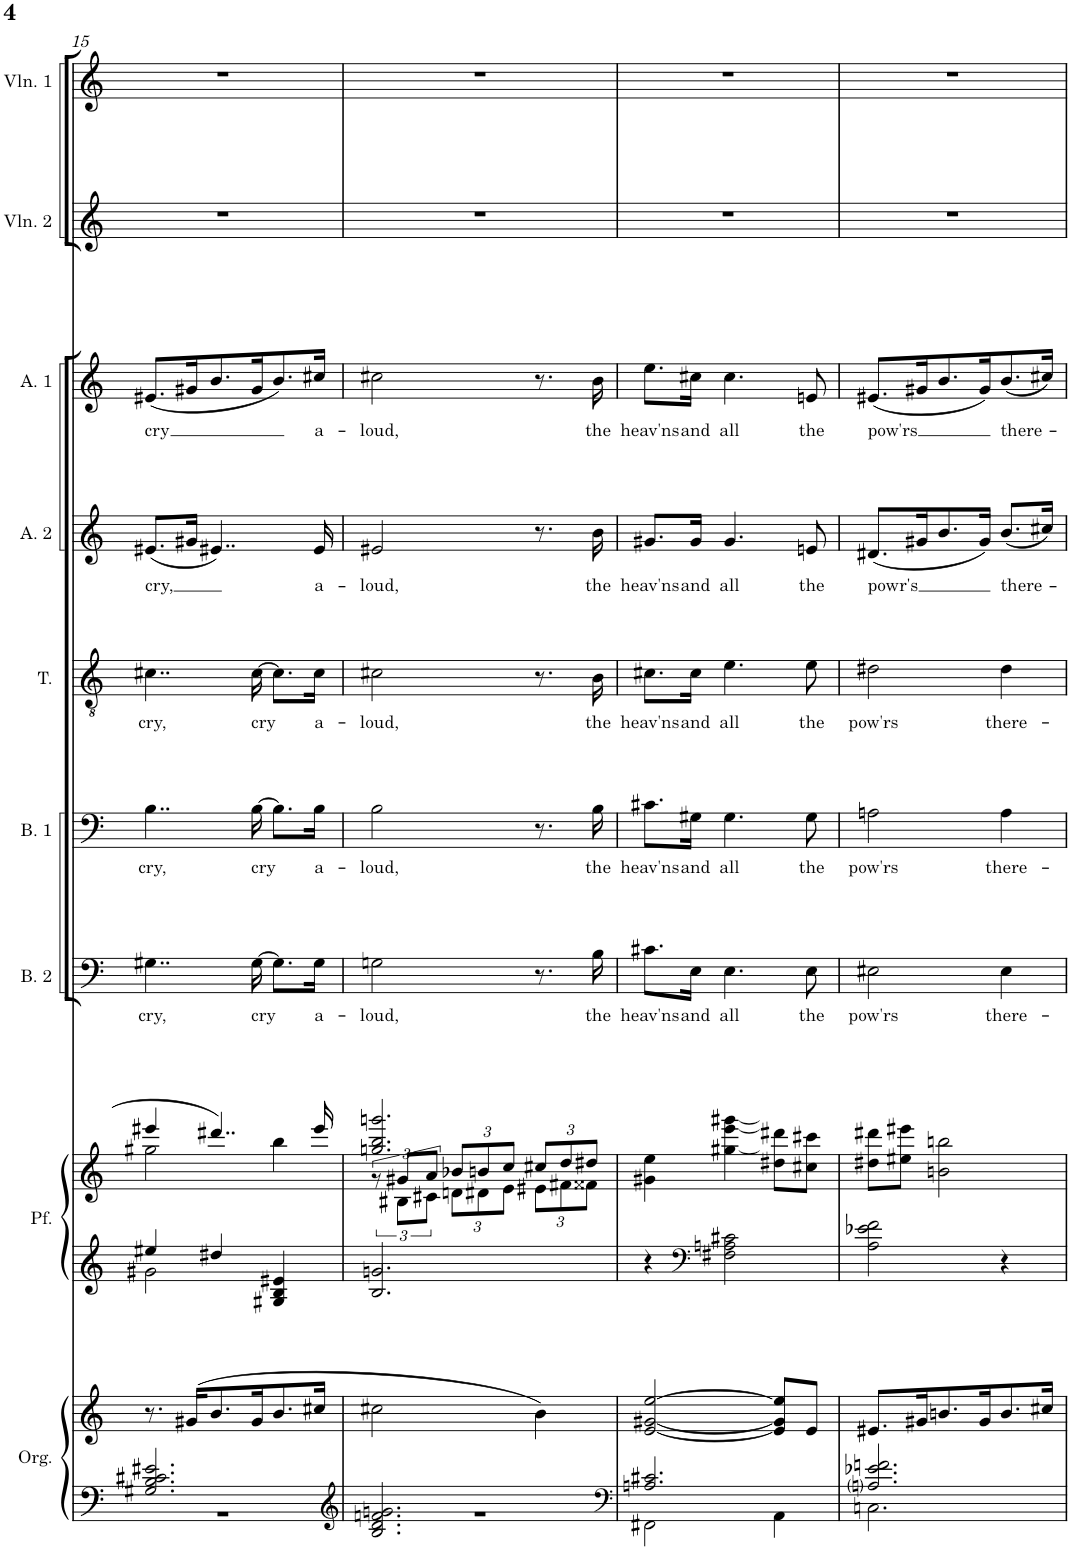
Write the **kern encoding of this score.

**kern	**kern	**kern	**kern	**kern	**text	**kern	**text	**kern	**text	**kern	**text	**kern	**text	**kern	**kern
*part9	*part9	*part8	*part8	*part7	*part7	*part6	*part6	*part5	*part5	*part4	*part4	*part3	*part3	*part2	*part1
*staff11	*staff10	*staff9	*staff8	*staff7	*staff7	*staff6	*staff6	*staff5	*staff5	*staff4	*staff4	*staff3	*staff3	*staff2	*staff1
*I"Organ	*	*I"Piano	*	*I"Bass 2	*	*I"Bass 1	*	*I"Tenor	*	*I"Alto 2	*	*I"Alto 1	*	*I"Violin 2	*I"Violin 1
*I'Org.	*	*	*	*I'B. 2	*	*I'B. 1	*	*I'T.	*	*I'A. 2	*	*I'A. 1	*	*I'Vln. 2	*I'Vln. 1
!!LO:PB:g=z
*clefF4	*clefG2	*clefG2	*clefG2	*clefF4	*	*clefF4	*	*clefGv2	*	*clefG2	*	*clefG2	*	*clefG2	*clefG2
*k[]	*k[]	*k[]	*k[]	*k[]	*	*k[]	*	*k[]	*	*k[]	*	*k[]	*	*k[]	*k[]
*M3/4	*M3/4	*M3/4	*M3/4	*M3/4	*	*M3/4	*	*M3/4	*	*M3/4	*	*M3/4	*	*M3/4	*M3/4
=15	=15	=15	=15	=15	=15	=15	=15	=15	=15	=15	=15	=15	=15	=15	=15
*^	*	*^	*^	*	*	*	*	*	*	*	*	*	*	*	*
!	!	!	!	!	!	!	!	!LO:LY:b	!	!LO:LY:b	!	!LO:LY:b	!	!LO:LY:b	!	!LO:LY:b	!	!
2.G#X/ 2.B/ 2.c#X/ 2.e#X/	2.r	8.r	4ee#X/	2g#X\	4eee#X/	2gg#X\	4..G#X\	cry,	4..B\	cry,	4..c#X\	cry,	(8.e#X/L	cry,	(8.e#X/L	cry	2.r	2.r
.	.	(16g#X/KL	.	.	.	.	.	.	.	.	.	.	16g#X/Jk	.	16g#X/K	.	.	.
.	.	8.b/	4dd#X/	.	4..ddd#X/	.	.	.	.	.	.	.	4..e#X/)	.	8.b/	.	.	.
!	!	!	!	!	!	!	!	!LO:LY:b	!	!LO:LY:b	!	!LO:LY:b	!	!	!	!	!	!
.	.	16g#/K	.	.	.	.	[16G#\	cry	[16B\	cry	[16c#\	cry	.	.	16g#/K	.	.	.
.	.	8.b/	4G#X/ 4B/ 4e#X/	4ryy	.	4bb\	8.G#\L]	.	8.B\L]	.	8.c#\L]	.	.	.	8.b/)	.	.	.
!	!	!	!	!	!	!	!	!LO:LY:b	!	!LO:LY:b	!	!LO:LY:b	!	!LO:LY:b	!	!LO:LY:b	!	!
.	.	16cc#X/Jk	.	.	16eee#/	.	16G#\Jk	a-	16B\Jk	a-	16c#\Jk	a-	16e#/	a-	16cc#X/Jk	a-	.	.
*	*	*	*	*	*v	*v	*	*	*	*	*	*	*	*	*	*	*	*
=16	=16	=16	=16	=16	=16	=16	=16	=16	=16	=16	=16	=16	=16	=16	=16	=16	=16
*clefG2	*	*	*	*	*	*	*	*	*	*	*	*	*	*	*	*	*
*	*	*	*	*	*^	*	*	*	*	*	*	*	*	*	*	*	*
*	*	*	*	*	*	*^	*	*	*	*	*	*	*	*	*	*	*	*
!	!	!	!	!	!	!	!	!	!LO:LY:b	!	!LO:LY:b	!	!LO:LY:b	!	!LO:LY:b	!	!LO:LY:b	!	!
2.B/ 2.d/ 2.fn/ 2.gn/	2.r	2cc#X\	2.B/	2.gn/	2.ggn/ 2.bb/ 2.gggn/	12r	12ryy	2Gn\	-loud,	2B\	-loud,	2c#X\	-loud,	2e#X/	-loud,	2cc#X\	-loud,	2.r	2.r
.	.	.	.	.	.	12B#X\L	12g#X/L	.	.	.	.	.	.	.	.	.	.	.	.
.	.	.	.	.	.	12c#X\J	12a/J	.	.	.	.	.	.	.	.	.	.	.	.
*	*	*	*	*	*	*Xbrackettup	*	*	*	*	*	*	*	*	*	*	*	*	*
.	.	.	.	.	.	12dn\L	12b-X/L	.	.	.	.	.	.	.	.	.	.	.	.
.	.	.	.	.	.	12d#X\	12bn/	.	.	.	.	.	.	.	.	.	.	.	.
.	.	.	.	.	.	12e\J	12cc/J	.	.	.	.	.	.	.	.	.	.	.	.
.	.	4b\)	.	.	.	12e#X\L	12cc#X/L	8.r	.	8.r	.	8.r	.	8.r	.	8.r	.	.	.
.	.	.	.	.	.	12f#X\	12dd/	.	.	.	.	.	.	.	.	.	.	.	.
.	.	.	.	.	.	12f##X\J	12dd#X/J	.	.	.	.	.	.	.	.	.	.	.	.
!	!	!	!	!	!	!	!	!	!LO:LY:b	!	!LO:LY:b	!	!LO:LY:b	!	!LO:LY:b	!	!LO:LY:b	!	!
.	.	.	.	.	.	.	.	16B\	the	16B\	the	16B\	the	16b\	the	16b\	the	.	.
*	*	*	*v	*v	*	*	*	*	*	*	*	*	*	*	*	*	*	*	*
*	*	*	*	*v	*v	*v	*	*	*	*	*	*	*	*	*	*	*	*
=17	=17	=17	=17	=17	=17	=17	=17	=17	=17	=17	=17	=17	=17	=17	=17	=17
*clefF4	*	*	*	*	*	*	*	*	*	*	*	*	*	*	*	*
!	!	!	!	!	!	!LO:LY:b	!	!LO:LY:b	!	!LO:LY:b	!	!LO:LY:b	!	!LO:LY:b	!	!
2.An/ 2.c#X/	2FF#X\	[2e/ [2g#X/ [2ee/	4r	4g#X\ 4ee\	8.c#X\L	heav'ns	8.c#X\L	heav'ns	8.c#X\L	heav'ns	8.g#X/L	heav'ns	8.ee\L	heav'ns	2.r	2.r
!	!	!	!	!	!	!LO:LY:b	!	!LO:LY:b	!	!LO:LY:b	!	!LO:LY:b	!	!LO:LY:b	!	!
.	.	.	.	.	16E\Jk	and	16G#X\Jk	and	16c#\Jk	and	16g#/Jk	and	16cc#X\Jk	and	.	.
*	*	*	*clefF4	*	*	*	*	*	*	*	*	*	*	*	*	*
!	!	!	!	!	!	!LO:LY:b	!	!LO:LY:b	!	!LO:LY:b	!	!LO:LY:b	!	!LO:LY:b	!	!
.	.	.	2F#X\ 2An\ 2c#X\	4gg#X\ 4eee\ 4ggg#X\	4.E\	all	4.G#\	all	4.e\	all	4.g#/	all	4.cc#\	all	.	.
.	4AA\	8e/] 8g#/] 8ee/]L	.	8dd#X\ 8ddd#X\L	.	.	.	.	.	.	.	.	.	.	.	.
!	!	!	!	!	!	!LO:LY:b	!	!LO:LY:b	!	!LO:LY:b	!	!LO:LY:b	!	!LO:LY:b	!	!
.	.	8e/J	.	8cc#X\ 8ccc#X\J	8E\	the	8G#\	the	8e\	the	8en/	the	8en/	the	.	.
=18	=18	=18	=18	=18	=18	=18	=18	=18	=18	=18	=18	=18	=18	=18	=18	=18
!	!	!	!	!	!	!LO:LY:b	!	!LO:LY:b	!	!LO:LY:b	!	!LO:LY:b	!	!LO:LY:b	!	!
2.Ani/ 2.e-X/ 2.fn/	2.Cn\	8.e#X/L	2A\ 2e-X\ 2f\	8dd#X\ 8ddd#X\L	2E#X\	pow'rs	2An\	pow'rs	2d#X\	pow'rs	(8.d#X/L	powr's	(8.e#X/L	pow'rs	2.r	2.r
.	.	.	.	8ee#X\ 8eee#X\J	.	.	.	.	.	.	.	.	.	.	.	.
.	.	16g#X/K	.	.	.	.	.	.	.	.	16g#X/K	.	16g#X/K	.	.	.
.	.	8.bn/	.	2bn\ 2bbn\	.	.	.	.	.	.	8.b/	.	8.b/	.	.	.
.	.	16g#/K	.	.	.	.	.	.	.	.	16g#/Jk)	.	16g#/K)	.	.	.
!	!	!	!	!	!	!LO:LY:b	!	!LO:LY:b	!	!LO:LY:b	!	!LO:LY:b	!	!LO:LY:b	!	!
.	.	8.b/	4r	.	4E#\	there-	4A\	there-	4d#\	there-	(8.b/L	there-	(8.b/	there-	.	.
.	.	16cc#X/Jk	.	.	.	.	.	.	.	.	16cc#X/Jk)	.	16cc#X/Jk)	.	.	.
*v	*v	*	*	*	*	*	*	*	*	*	*	*	*	*	*	*
=	=	=	=	=	=	=	=	=	=	=	=	=	=	=	=
*-	*-	*-	*-	*-	*-	*-	*-	*-	*-	*-	*-	*-	*-	*-	*-
